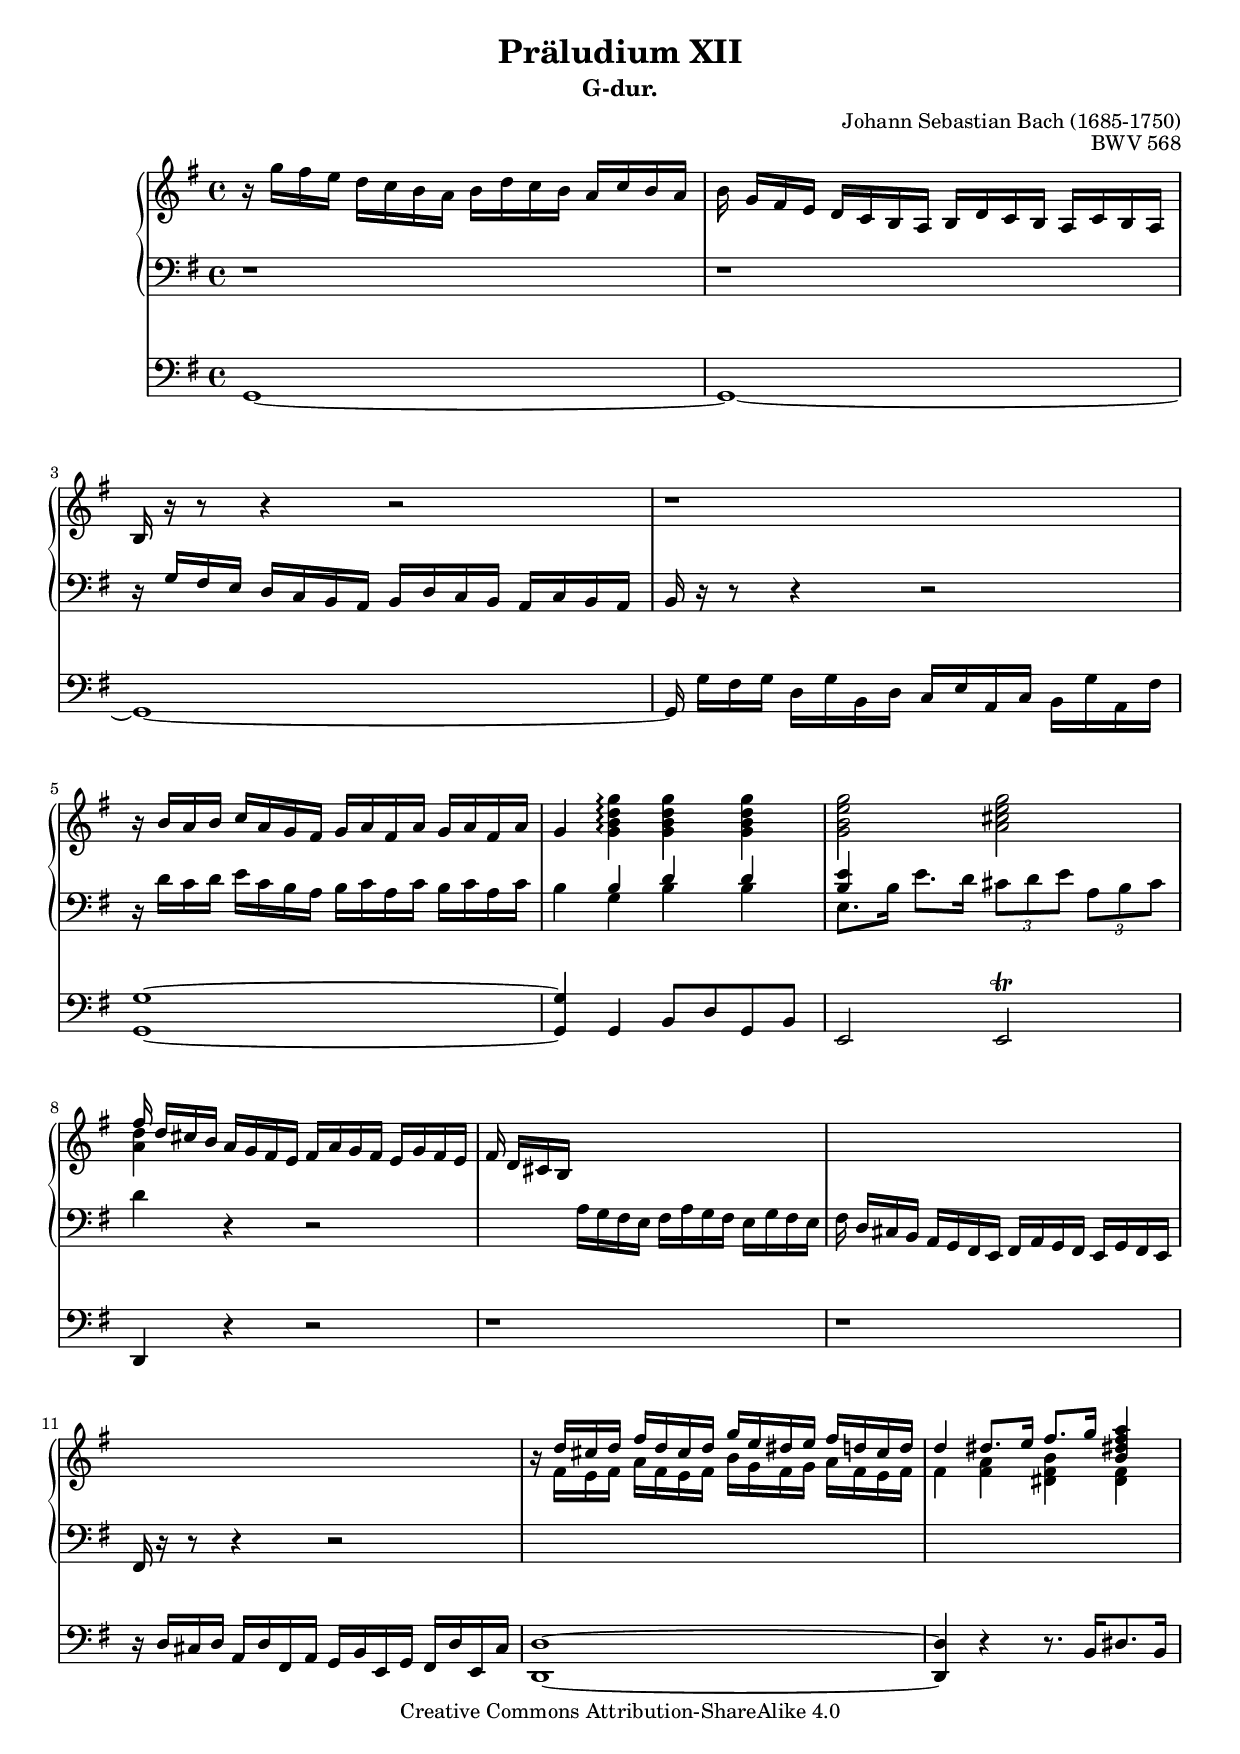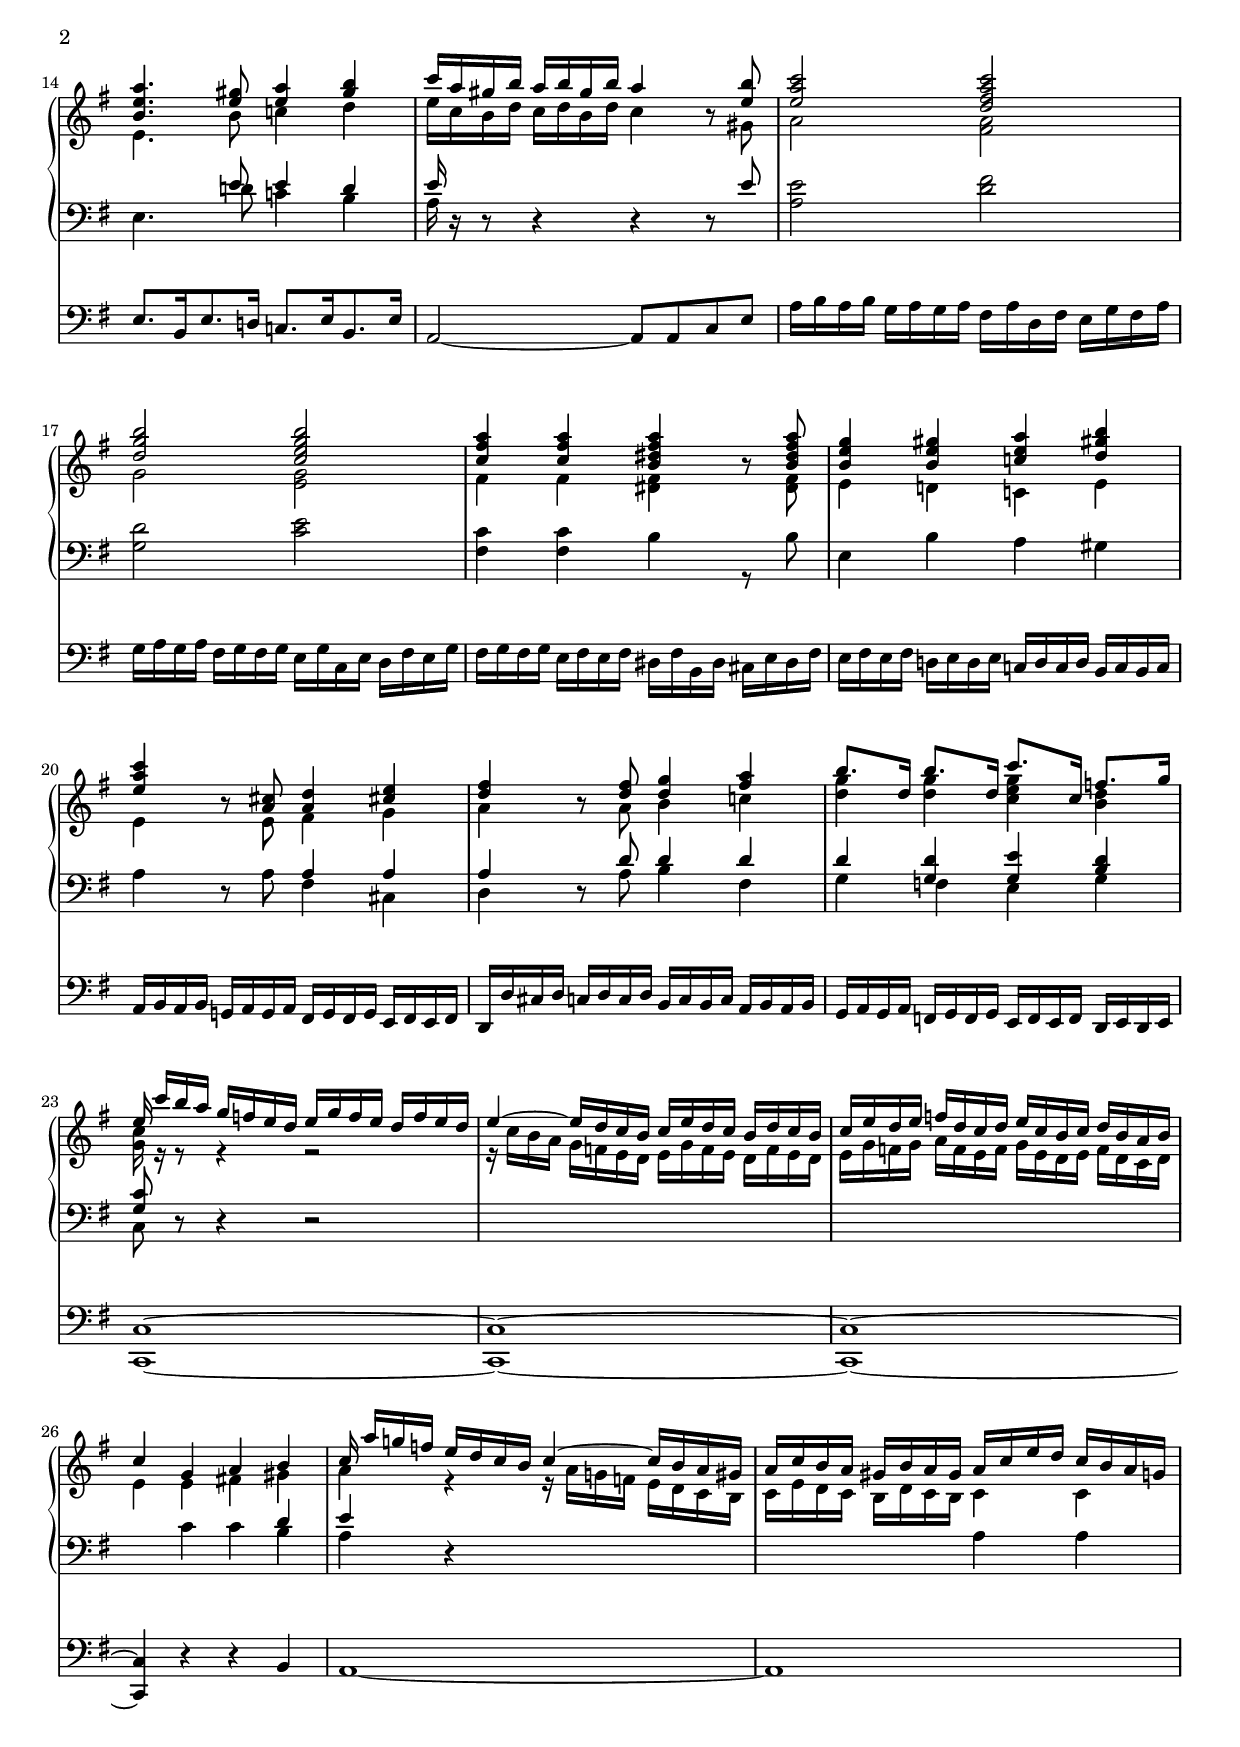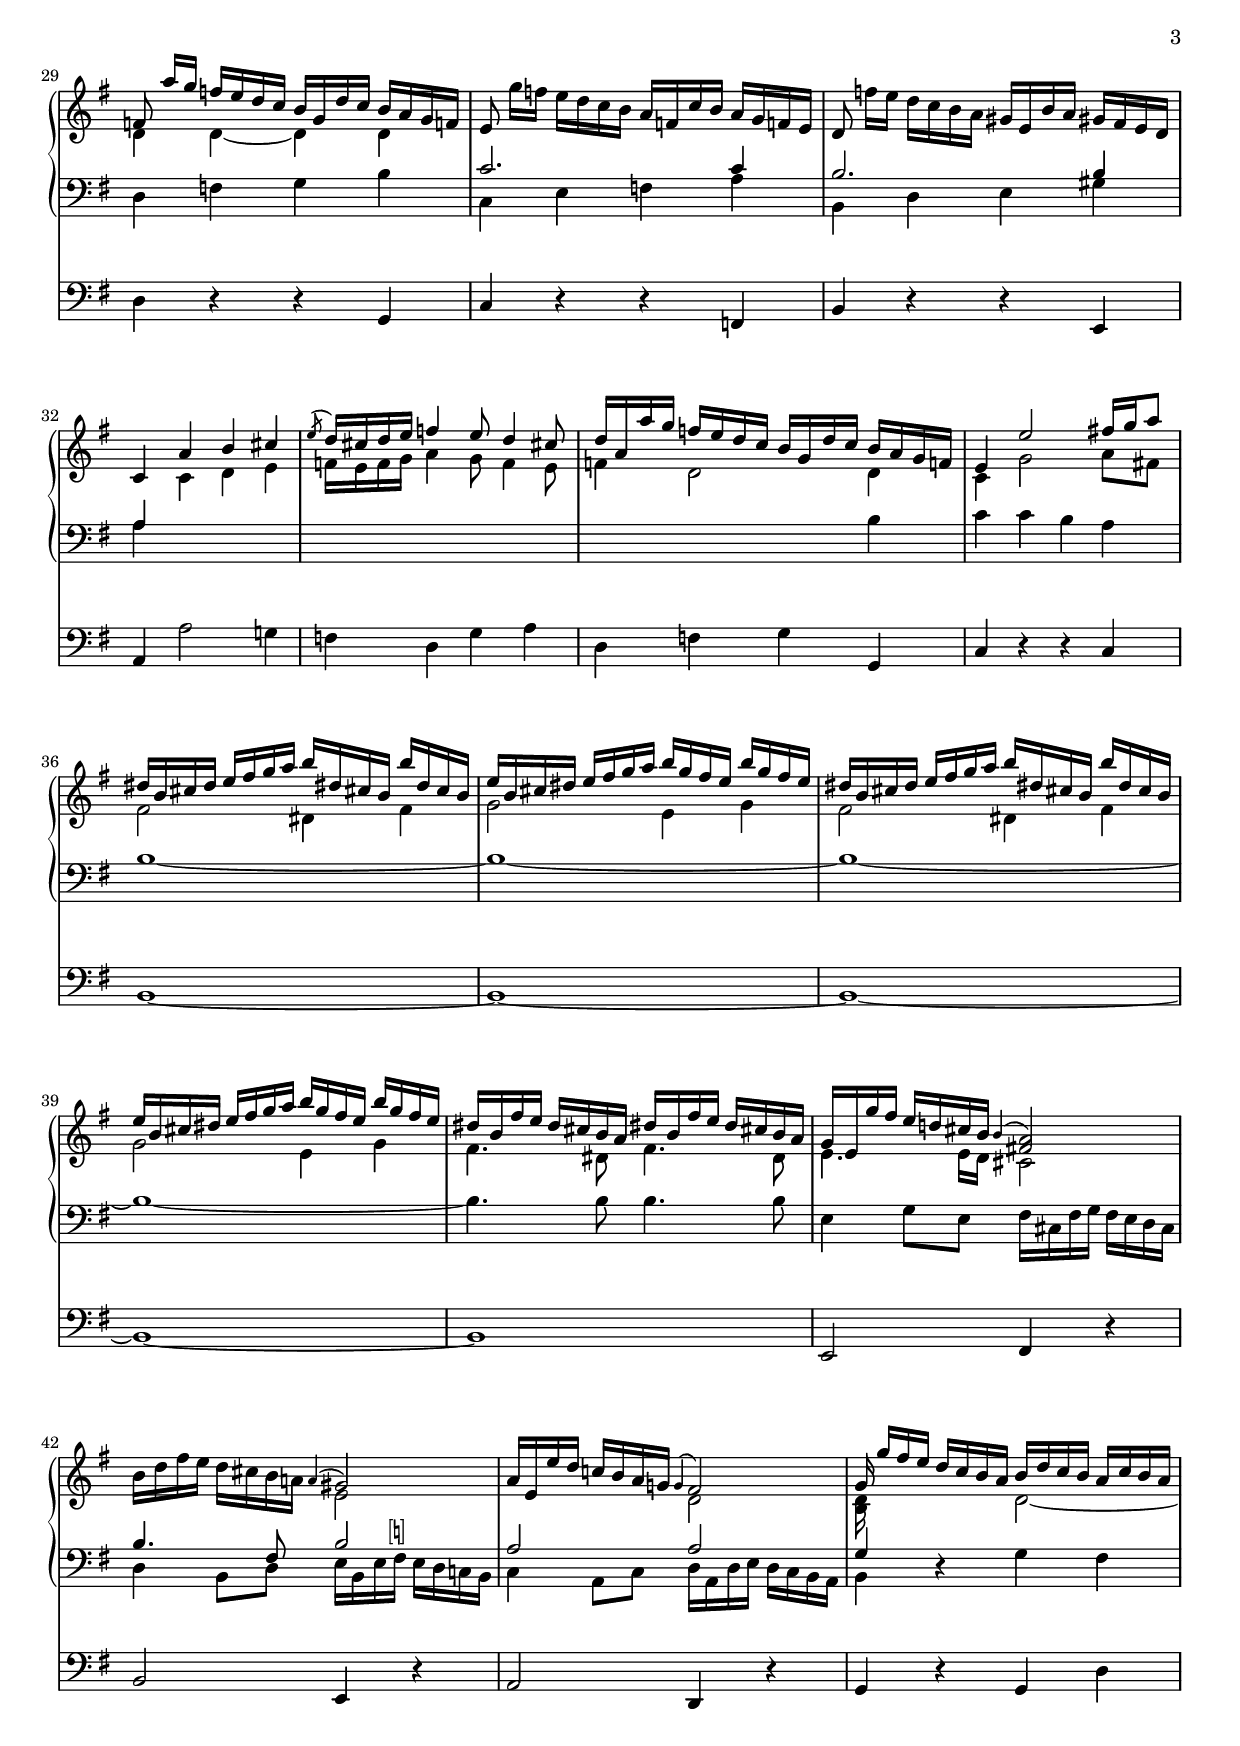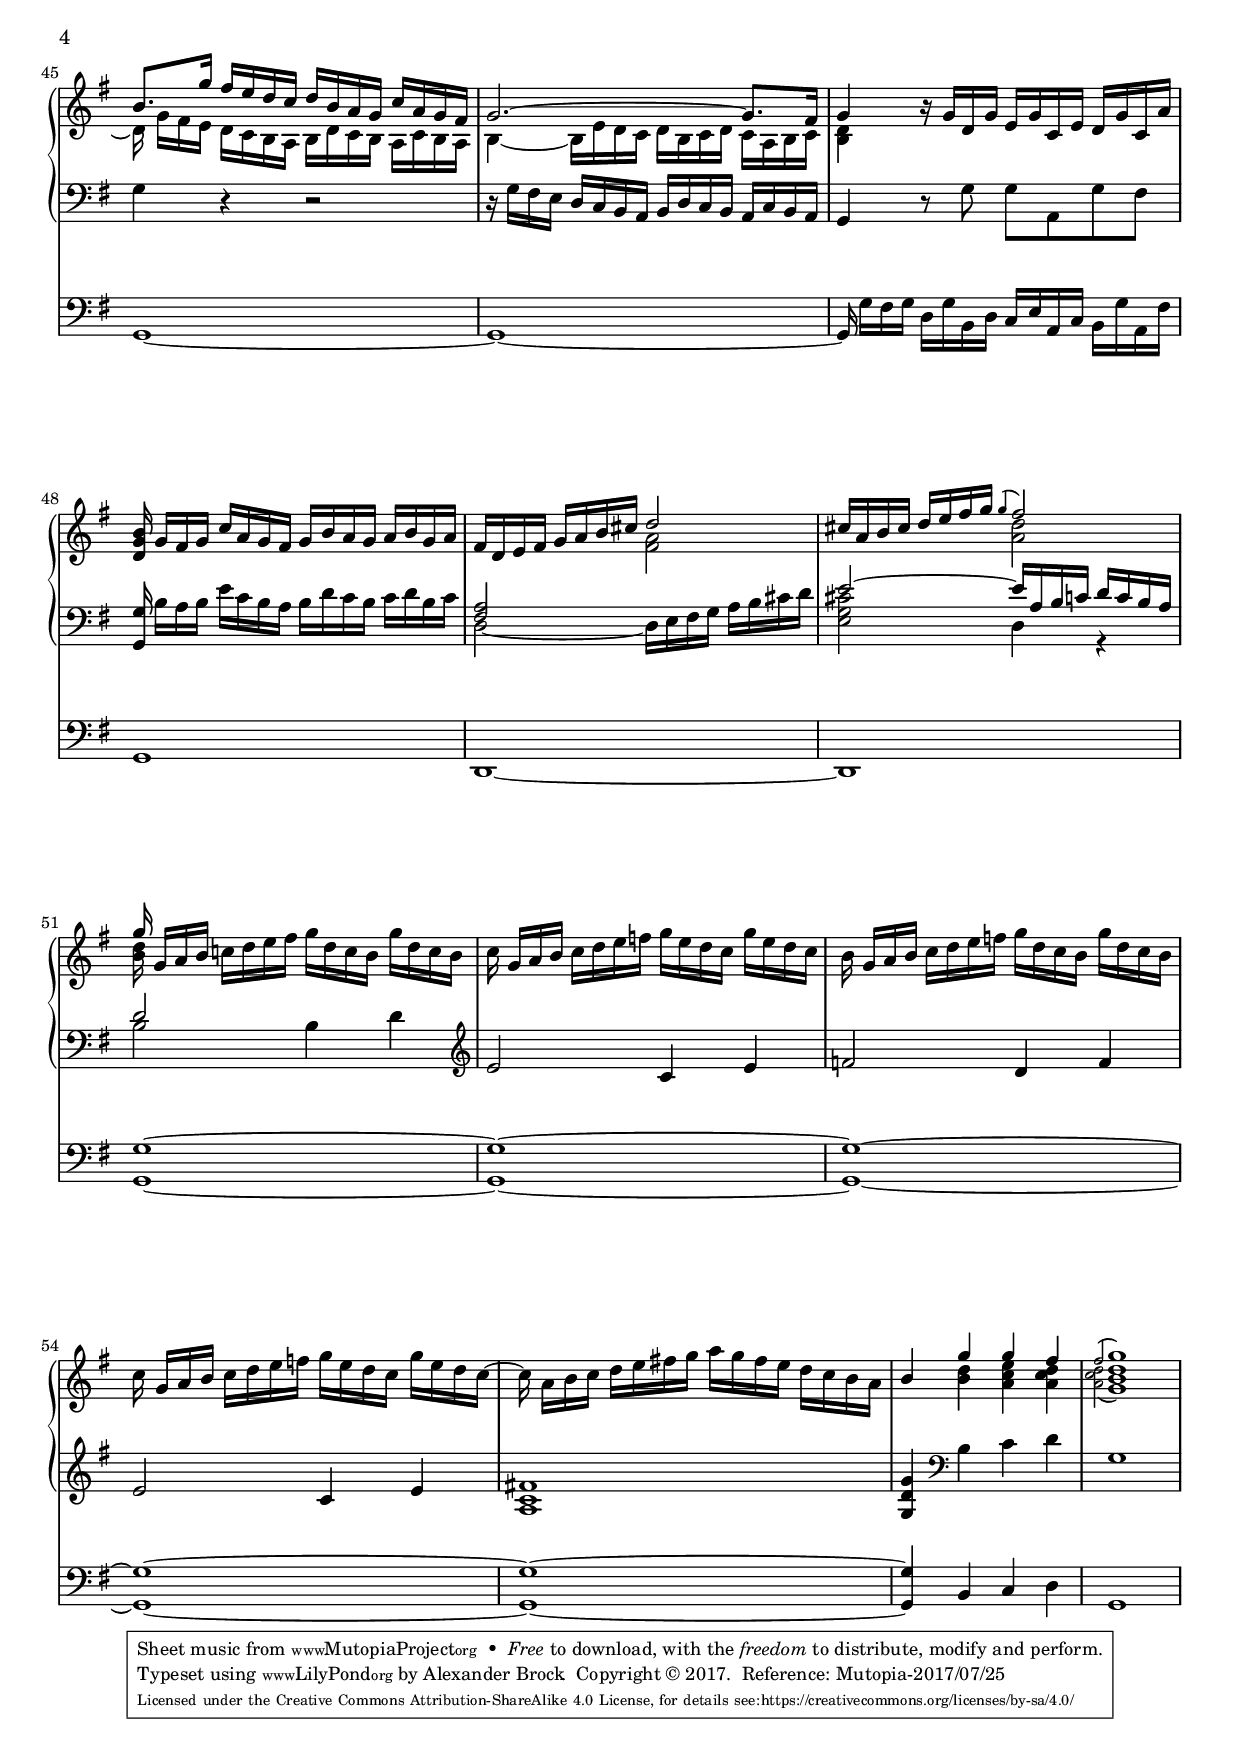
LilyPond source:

\version "2.19.65"

\paper {
    page-top-space = #0.0
    %indent = 0.0
    line-width = 18.0\cm
    ragged-bottom = ##f
    ragged-last-bottom = ##f
}

#(set-default-paper-size "a4")

#(set-global-staff-size 18)

\header {
        title = "Präludium XII"
        subtitle = "G-dur."
%        piece = "1. Adagio"
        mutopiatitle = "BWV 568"
        composer = "Johann Sebastian Bach (1685-1750)"
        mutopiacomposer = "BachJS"
        opus = "BWV 568"
%        date = "1720"
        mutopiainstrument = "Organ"
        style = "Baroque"
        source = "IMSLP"
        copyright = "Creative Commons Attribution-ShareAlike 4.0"
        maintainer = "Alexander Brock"
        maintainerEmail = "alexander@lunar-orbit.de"
	
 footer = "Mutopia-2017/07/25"
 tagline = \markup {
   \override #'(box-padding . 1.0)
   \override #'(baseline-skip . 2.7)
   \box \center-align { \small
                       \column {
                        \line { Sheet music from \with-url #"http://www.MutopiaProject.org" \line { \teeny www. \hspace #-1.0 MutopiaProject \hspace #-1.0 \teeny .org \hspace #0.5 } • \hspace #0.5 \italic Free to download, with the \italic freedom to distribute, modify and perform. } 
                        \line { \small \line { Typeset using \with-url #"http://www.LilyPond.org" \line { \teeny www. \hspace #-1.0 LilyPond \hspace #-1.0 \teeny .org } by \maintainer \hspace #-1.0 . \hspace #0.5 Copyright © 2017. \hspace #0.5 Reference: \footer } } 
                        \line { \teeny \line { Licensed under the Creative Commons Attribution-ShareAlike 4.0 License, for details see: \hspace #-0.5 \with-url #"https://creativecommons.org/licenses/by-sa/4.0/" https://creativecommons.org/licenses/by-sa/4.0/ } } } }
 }
}

melodyRight = \relative c'' {
  r16 g'  fis e d c b  a b d c  b a c b a
  b \noBeam g16 fis e d c b a b d c b a c b a
  b r r8 r4 r2
  r1
  r16  b' a b c a g fis g a fis a g a fis a16
  g4 <g b d g> \arpeggio<g b d g> <g b d g> <g b e g>2 <a cis e g>
  << {fis'16 \noBeam d cis b} \\ {<a d>4} >> a16 g fis e fis a g fis e g fis e
  fis \noBeam  d cis b s2.
  s1
  s1
  r16  << {d' cis d fis d cis16 d g e dis e fis d cis d} \\
          {fis, e fis a fis e fis b g fis g a fis e fis} >>
  << {d'4 dis8.   e16 fis8.  g16 <b, dis! fis a>4
      <b e a>4. <e gis>8  <e a>4 <gis b> 
       c16  a gis b a b gis b a4 r8  <e b'>
      <e a c>2 <d fis a c> |
      <d g b>2 <c e g b> |
      <c fis a>4 q <b dis fis a> r8  <b dis fis a> |
       <b e g>4 <b e gis> <c! e a> <d gis! b> |
        <e a c>4 r8 <a, cis> <a d>4 <cis! e> |
         <d fis>4 r8 <d fis> <d g>4 <fis a>  |
          b8. d,16 b'8. d,16 c'8. c,16 f8. g16 |
           e16 \noBeam c' b a g f e d e g f e d f e d |
            e4~ e16 d c b  c e d c b d c b |
             c16 e d e f d c d e c b c d b a b |
              c4 g a b |
    c16 \noBeam a'16  g! f e d c b c4~ c16 b a gis  |
    a c b a gis b a gis a c e d c b a g |
    f8 \noBeam a'16 g f e d c b g d' c b a g f! |
    e8 \noBeam  \stemNeutral g'16 f e d c b a f c' b a g f! e |
    d8 \noBeam  f'16 e d c b a gis e b' a gis! fis e d |
     c4 \stemUp a' b cis \acciaccatura e8 d16 cis16 d e f4 e8 d4 cis!8 |
     d16 a a' g f e d c b g d' c b a g f! |
    e4 e'2 fis!16 g a8 |
    dis,16 b cis dis e fis g a b dis,! cis! b b' dis, cis b |
     e16 b cis dis e fis g a b g fis e b' g fis e |
      dis16 b cis dis e fis g a b dis,! cis! b b' dis, cis b |
       e16 b cis dis e fis g a b g fis e b' g fis e |
        dis16 b fis' e dis cis b a dis! b fis' e dis cis! b a  |
    g e g' fis e d! cis b  \acciaccatura  b4 <fis! a>2 |
     \stemNeutral b16 d fis e d cis b a!  \acciaccatura a4 gis2 |
    a16 e e' d c! b a g! \acciaccatura  g4 fis2 |
     g16 \noBeam \stemUp g' fis e d c b a b d c b a c b a  |
   b8. g'16  fis16 e d c d b a g c a g fis |
    g2.~ g8. fis16 |
     g4 r16 g d g e g c, e d g c, a' |
      <d, g b>16 \noBeam \stemNeutral g fis g c a g fis g b a g a b g a |
       fis16 d e fis g a b cis \stemUp d2 |
   cis16 a b cis d e fis g \acciaccatura g4  fis2 |
    g16\noBeam \stemNeutral g, a b c! d e fis g d c b g' d c b |
     c16\noBeam g a b c d e f g e d c g' e d c |
      b16\noBeam g a b c d e f g d c b g' d c b |
       c16\noBeam g a b c d e f g e d c g' e d c~ |
        c16\noBeam a b c d e fis! g a g fis e d c b a |
         \stemUp b4 g' g fis |
         \acciaccatura fis2 g1
        
     }
     \\ {
       fis,4 <fis a>4 <dis fis b> <dis fis>  |
       e4. b'8  c!4 d |
        e16 c b d c d b d 
        c4 r8 gis |
     a2  <fis a>2 |
      g2 <e g> |
       fis4 fis <dis fis> r8 <dis fis>8 |
        e4 d! c! e |
         e4 r8 e fis4 g |
          a4 r8  a8 b4 c! |
     <d g>4 q <c e g> <b d> |
      <g c>16 r r8 r4 r2 |
       r16 c b a g f e d e g f e d f e d |
        e16 g f g a f e f g e d e f d c d  |
     e4  e4 fis! gis  |
     a r r16  a16 g! f e d c b c e d c b d c b c4 c |
      d4 d~ d d |
      s1 |
      s1 |
      s4  c4 d e |
       f16 e f g  a4 g8 f4 e8 |
        f4 d2 d4 |
         c4 g'2 a8 fis! |
          fis2 dis4 fis4 |
          g2  e4 g |
          fis2 dis4 fis4 |
          g2 e4 g  |
          fis4. dis8 fis4. dis8 |
           e4. e16 d cis2 |
           s2 e2 |
           s2  d2 |
            <b d>16 s s8 s4  d2~  |
            d16\noBeam  g16 fis e d c b a b d c b a c b a |
             b4~ b16 e d c d b c d c a b c |
              <b d>4 r16 s s8 s2|
              s1|
              s2 <fis' a>2 |
    s2 <a d> |
     <b d>16 s s8 s4 s2 |
     s1 |
     s1 |
     s1 |
     s1 |
     s4 q4 <a c e> <a c d> |
     \acciaccatura q2 <g b d>1
  } >>
}

melody = << \melodyRight >>

rhup = \relative c' {
  d,1\rest |
  d1\rest |
   d16\rest g fis e d c b a b d c b a c b a  |
   b d\rest d8\rest d4\rest d2\rest |
    d16\rest \stemNeutral d' c d e c b a b c a c b c a c |
     b4\stemUp b d d |
      <b e>4 s4 s2 |
       s4 d,\rest d2\rest |
       s4  \stemNeutral a'16 g fis e fis a g fis e g fis e |
        fis16\noBeam  d cis b a g fis e fis a g fis e g fis e |
         fis16 r r8 r4 r2 |
         s1 |
         s1 |
         s4.\stemUp  e''8 e4 d |
          e16 r r8 r4 r r8 e
   s1 |
   s1 |
   s1 |
   s1 |
   s4 r8 s  a,4  a4  |
    a4 r8 d d4 d |
     d4 <g, d'> <g e'> <b d> |
      <g c>8 r r4 r2 |
  s1 |
  s1 |
  s4 s s d'4 |
   e4 r s2 |
   s1 |
   s1 |
    c2. c4 |
     b2. b4 |
      a4 s s2 |
      s1 |
  s1 |
  s1 |
  s1 |
  s1 |
  s1 |
  s1 |
  s1 |
  s1 |
  b4. fis8 b2 |
   a2 a |
    g4 r s2 |
    s4 r4 r2 |
  \stemNeutral r16 g16 fis e d c b a b d c b a c b a  |
  g4 r8 g' g a, g' fis |
   <g, g'>16 \noBeam b' a b e c b a b d c b c d b c |
   \stemUp <fis, a>2 s |
    e'2~ e16 a, b c d c b a |
     d2 s |
     \clef treble
    e2 c4 e |
     f2 d4 f |
      e2 c4 e4 |
  <a, c fis!>1 |
   <g d' g>4 \clef bass \stemNeutral b4 c d |
    g,1
   
}

rhdown = \relative c' {
s1 |
s |
s |
s |
s |
s4  g4 b b |
 e,8. b'16 e8. d16  \tuplet 3/2 { cis8 d e}\tuplet 3/2 { a, b cis} |
       d4 s s2 |
       s1 |
       s1 |
       s16 r r8 r4 r2 | 
       s1 |
       s1 |
        e,4. d'!8 c!4 b |
         a16 r r8 r4 r r8 s |
    <a e'>2 <d fis> |
     <g, d'>2 <c e> |
      <fis, c'>4 q b r8 b |
       e,4 b' a gis |
        a4 r8 a fis4 cis |
         d4 r8 a' b4  fis |
          g4 f e g |
             c,8 r r4 r2 |
  s1 |
  s1 |
  s4 c'4  c b |
  a  r s2 |
  s2  a4 a |
   d,4 f g b |
    c,4 e f a |
     b,4 d e gis a s s2 |
     s1 |
 s2. b4  |
  c4 c b a  |
  b1~ |
  b1~ |
  b1~ |
  b1~ |
  b4. b8 b4. b8 |
   e,4 g8  e8 fis16 cis fis g fis e d cis |
    d4 b8 d e16 b e fis^\markup{\smaller{\bracket\natural}} e d c! b |
   c4 a8 c d16 a d e d c b a  |
   b4 r g' fis  |
   g r r2 |
   r16 s s8 s4 s2 |
   s4 r8 s s2 |
   s1 |
    d2~ d16 e fis g a b cis d |
     <e, g cis>2 d4 r |
      b'2 b4 d
}

pedal = \relative c {
  \clef bass
   g1~ |
    g1~ |
     g1~ |
      g16\noBeam  g' fis g d g b, d c e a, c b g' a, fis' |
       <g, g'>1~ |
        q4 g b8 d g, b |
         e,2 e^\trill |
          d4 r r2 |
  r1 |
  r |
   r16 d' cis d a d fis, a  g b e, g fis d' e, cis' |
    <d, d'>1~ |
     q4 r r8. b'16[ dis8. b16] |
      e8.[ b16 e8. d!16] c!8.[ e16 b8. e16] |
       a,2~ a8 a c e |
        a16 b a b g a g a fis a d, fis e g fis a |
         g16 a g a fis g fis g e g c, e d fis e g |
          fis16 g fis g e fis e fis dis fis b, dis cis e dis fis |
           e16 fis e fis d! e d e c! d c d b c b c  |
           a b a b g! a g a fis g fis g e fis e fis |
            d16 d' cis d c d c d b c b c a b a b |
             g16 a g a f g f g e f e f d e d e |
              <c c'>1~ |
   q1~ |
    q1~ |
     q4 r r b' |
      a1~ |
       a1 |
        d4 r r g, |
        c r r f, |
        b r4 r  e,|
  a  a'2 g!4 |
   f4 d g a |
    d,4 f g g, |
     c4 r r c |
      b1~ |
      
      b1~ |
      b1~ |
      b1~ |
      b1 |
   e,2 fis4 r |
    b2 e,4 r |
     a2 d,4 r |
      g4 r g d' |
       g,1~ |
        g1~ |
         g16\noBeam  g' fis g d g b, d c e a, c b g' a, fis' |
          g,1 |
   d1~ |
    d1 |
   <g g'>1~ |
   <g g'>1~ |
   <g g'>1~ |
   <g g'>1~ |
   <g g'>1~ |
   <g g'>4  b4 c d |
    g,1|
   
              
}

rh = << \clef bass \rhup \\ \rhdown >>

% The score definition

\score {
<<

  \new PianoStaff <<
    \new Staff \with {
      \consists #Merge_rests_engraver
    }
    <<
      \new Voice { \key g \major << \melody >> }
    >>
    \new Staff \with {
      \consists #Merge_rests_engraver
    }
    <<
      \new Voice { \key g \major \rh }
    >>
    
  >>
  \new Staff { \key g \major \pedal }

>>

	\layout { }
 	 \midi { }
}
